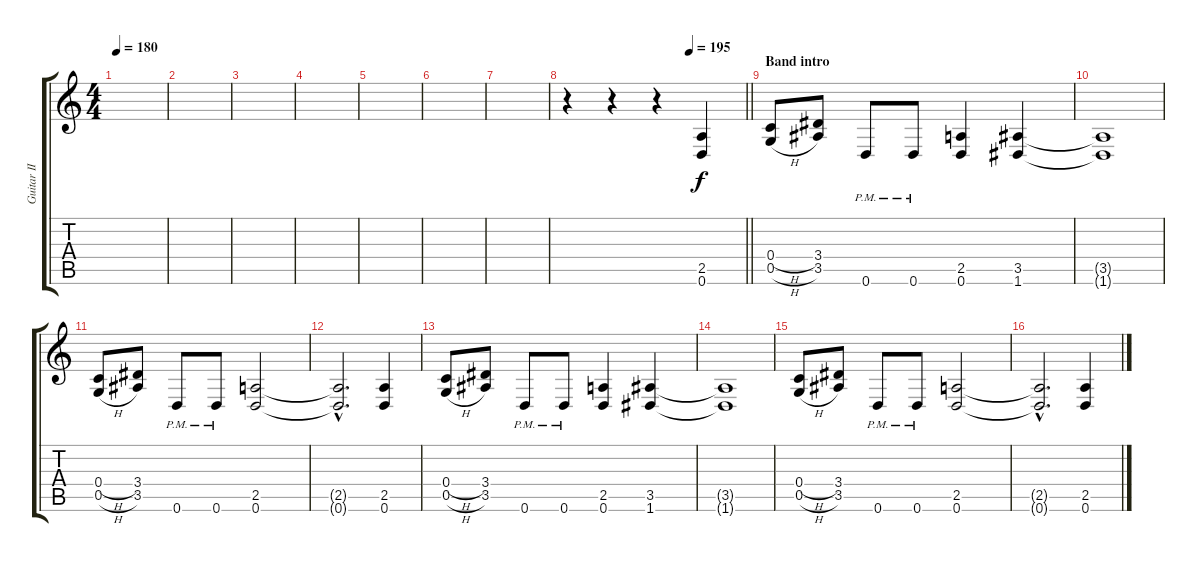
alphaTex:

\track ("Guitar II" "Guitar II") {instrument distortionguitar}
\staff {score tabs}
\tuning (D4 A3 F3 C3 G2 D2) {hide}
\ts (4 4)
\tempo 180
\clef g2
\ks c
|
|
|
|
|
|
|
\tempo (195 0.6875)
\barLineRight lightlight
r.4 r.4 r.4 (2.5 0.6).4 |
\section ("" "Band intro")
(0.4{h} 0.5{h}).8 (3.4 3.5).8 0.6{pm}.8 0.6{pm}.8 (2.5 0.6).4 (3.5 1.6).4 |
(3.5{t} 1.6{t}).1 |
(0.4{h} 0.5{h}).8 (3.4 3.5).8 0.6{pm}.8 0.6{pm}.8 (2.5 0.6).2 |
(2.5{hac t} 0.6{hac t}).2{d} (2.5 0.6).4 |
(0.4{h} 0.5{h}).8 (3.4 3.5).8 0.6{pm}.8 0.6{pm}.8 (2.5 0.6).4 (3.5 1.6).4 |
(3.5{t} 1.6{t}).1 |
(0.4{h} 0.5{h}).8 (3.4 3.5).8 0.6{pm}.8 0.6{pm}.8 (2.5 0.6).2 |
(2.5{hac t} 0.6{hac t}).2{d} (2.5 0.6).4
